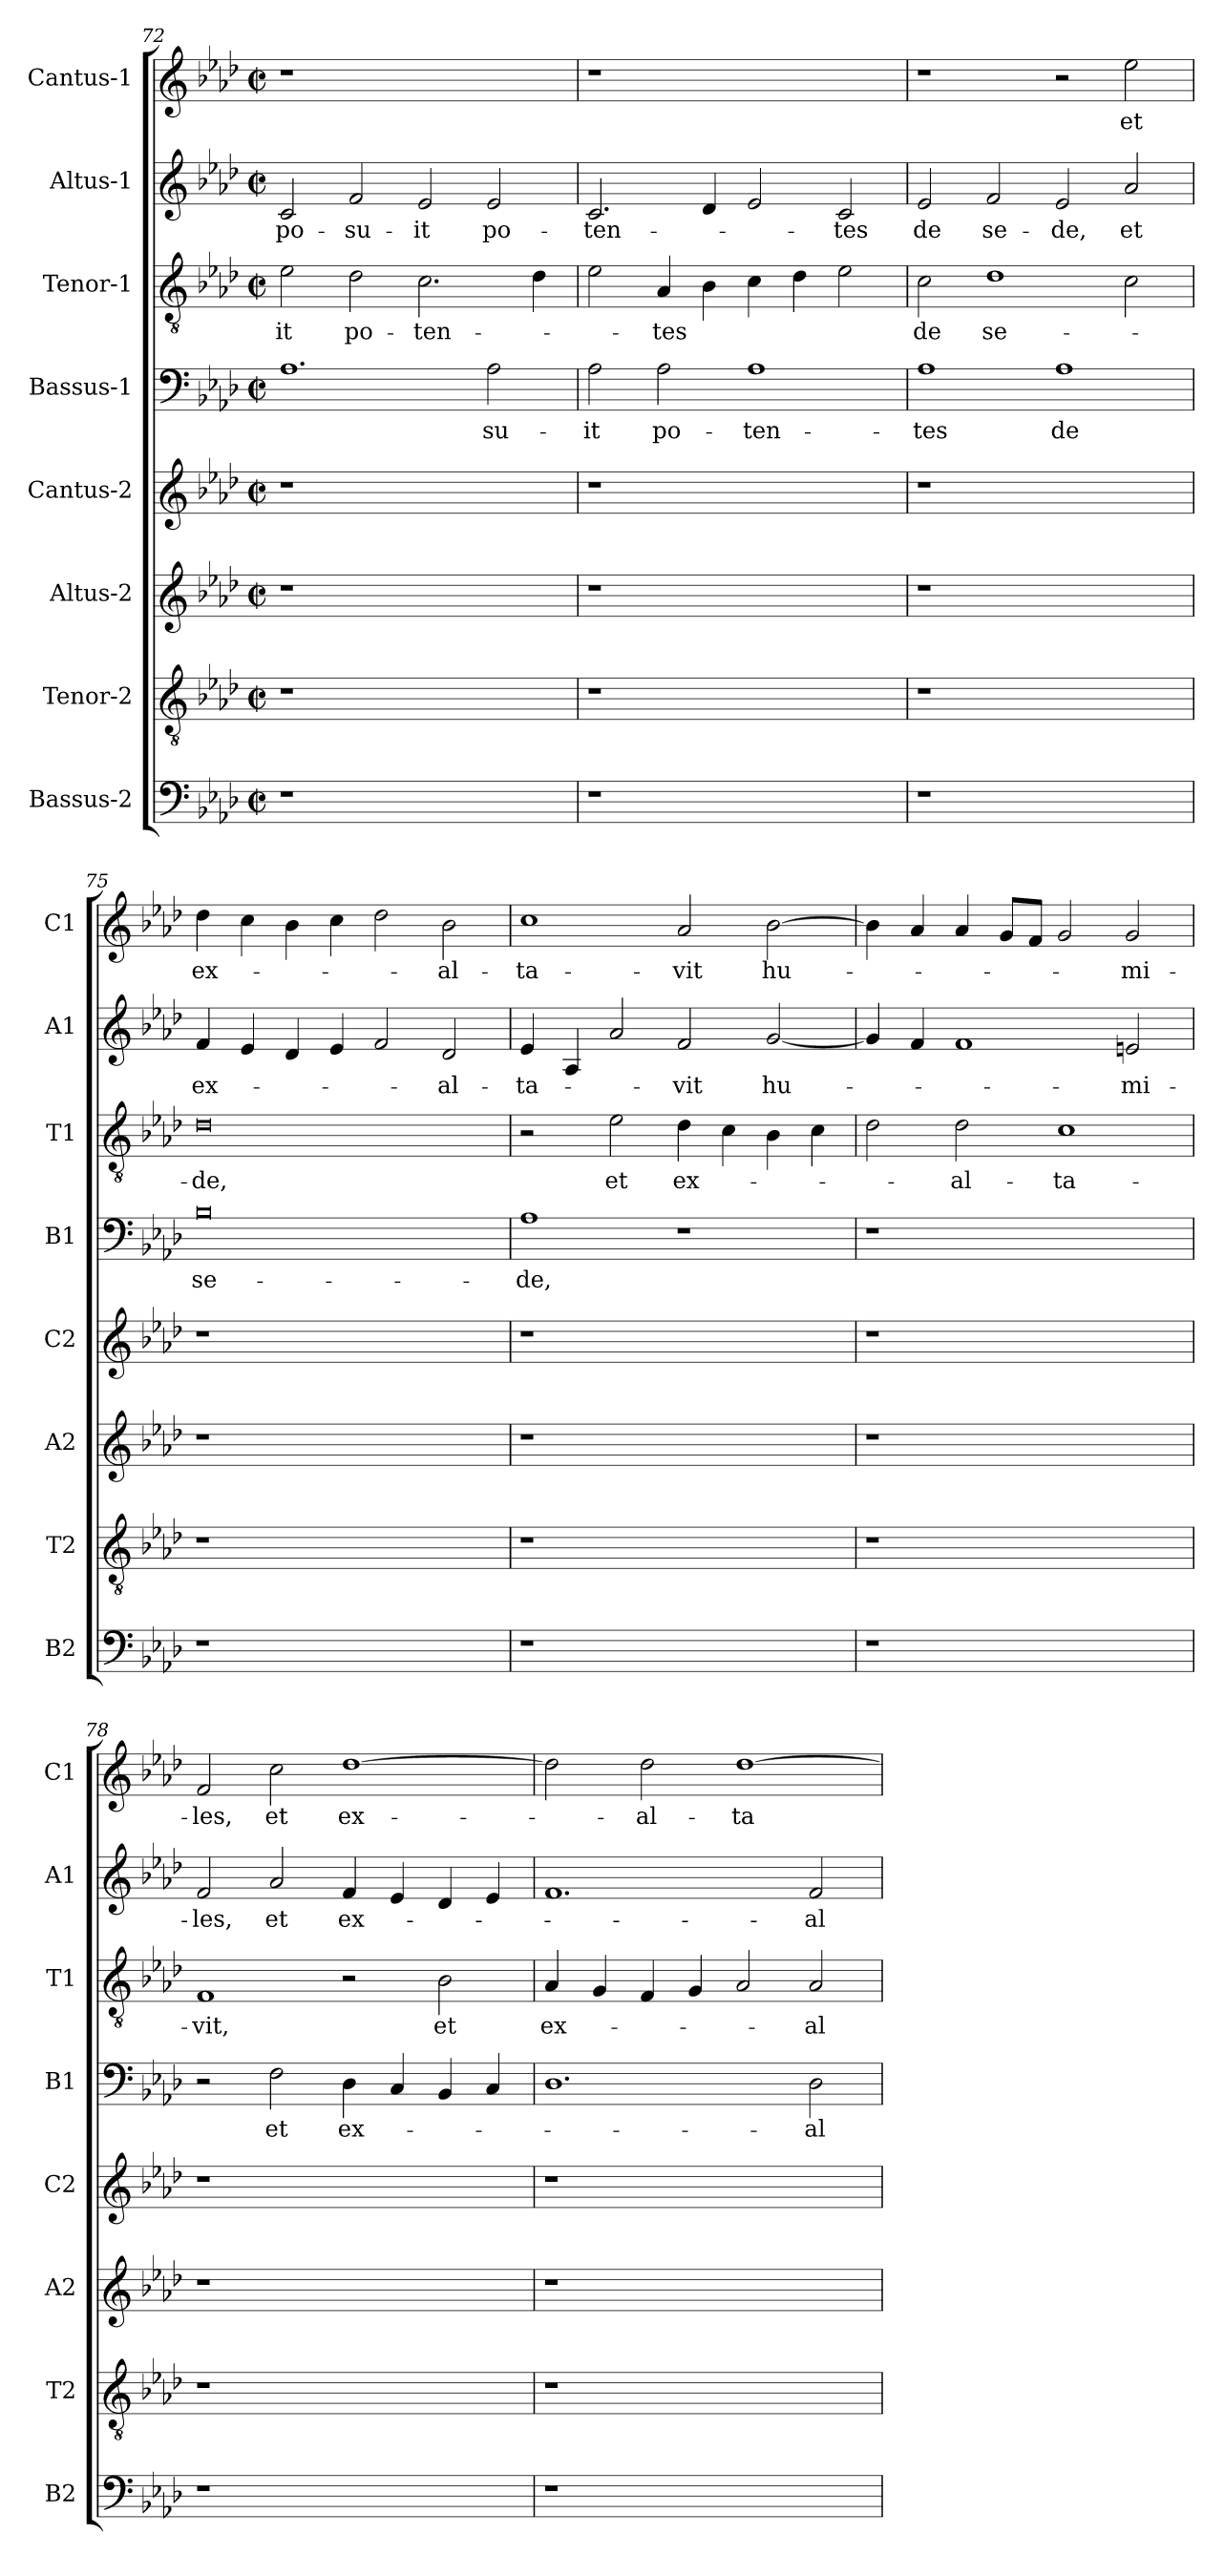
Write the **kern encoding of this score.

**kern	**kern	**kern	**kern	**kern	**text	**kern	**text	**kern	**text	**kern	**text
*part8	*part7	*part6	*part5	*part4	*part4	*part3	*part3	*part2	*part2	*part1	*part1
*staff8	*staff7	*staff6	*staff5	*staff4	*staff4	*staff3	*staff3	*staff2	*staff2	*staff1	*staff1
*I"Bassus-2	*I"Tenor-2	*I"Altus-2	*I"Cantus-2	*I"Bassus-1	*	*I"Tenor-1	*	*I"Altus-1	*	*I"Cantus-1	*
*I'B2	*I'T2	*I'A2	*I'C2	*I'B1	*	*I'T1	*	*I'A1	*	*I'C1	*
*clefF4	*clefGv2	*clefG2	*clefG2	*clefF4	*	*clefGv2	*	*clefG2	*	*clefG2	*
*k[b-e-a-d-]	*k[b-e-a-d-]	*k[b-e-a-d-]	*k[b-e-a-d-]	*k[b-e-a-d-]	*	*k[b-e-a-d-]	*	*k[b-e-a-d-]	*	*k[b-e-a-d-]	*
*A-:	*A-:	*A-:	*A-:	*A-:	*	*A-:	*	*A-:	*	*A-:	*
*M2/2	*M2/2	*M2/2	*M2/2	*M2/2	*	*M2/2	*	*M2/2	*	*M2/2	*
*met(c|)	*met(c|)	*met(c|)	*met(c|)	*met(c|)	*	*met(c|)	*	*met(c|)	*	*met(c|)	*
=72	=72	=72	=72	=72	=72	=72	=72	=72	=72	=72	=72
!	!	!	!	!	!	!	!LO:LY:b	!	!LO:LY:b	!	!
1r	1r	1r	1r	1.A-	.	2e-\	-it	2c/	-po-	1r	.
!	!	!	!	!	!	!	!LO:LY:b	!	!LO:LY:b	!	!
.	.	.	.	.	.	2d-\	po-	2f/	-su-	.	.
!	!	!	!	!	!	!	!LO:LY:b	!	!LO:LY:b	!	!
1ryy	1ryy	1ryy	1ryy	.	.	2.c\	-ten-	2e-/	-it	1ryy	.
!	!	!	!	!	!LO:LY:b	!	!	!	!LO:LY:b	!	!
.	.	.	.	2A-\	-su-	.	.	2e-/	po-	.	.
.	.	.	.	.	.	4d-\	.	.	.	.	.
=73	=73	=73	=73	=73	=73	=73	=73	=73	=73	=73	=73
!	!	!	!	!	!LO:LY:b	!	!	!	!LO:LY:b	!	!
1r	1r	1r	1r	2A-\	-it	2e-\	.	2.c/	-ten-	1r	.
!	!	!	!	!	!LO:LY:b	!	!LO:LY:b	!	!	!	!
.	.	.	.	2A-\	po-	4A-/	-tes	.	.	.	.
.	.	.	.	.	.	4B-\	.	4d-/	.	.	.
!	!	!	!	!	!LO:LY:b	!	!	!	!	!	!
1ryy	1ryy	1ryy	1ryy	1A-	-ten-	4c\	.	2e-/	.	1ryy	.
.	.	.	.	.	.	4d-\	.	.	.	.	.
!	!	!	!	!	!	!	!	!	!LO:LY:b	!	!
.	.	.	.	.	.	2e-\	.	2c/	-tes	.	.
=74	=74	=74	=74	=74	=74	=74	=74	=74	=74	=74	=74
!	!	!	!	!	!LO:LY:b	!	!LO:LY:b	!	!LO:LY:b	!	!
1r	1r	1r	1r	1A-	-tes	2c\	de	2e-/	de	1r	.
!	!	!	!	!	!	!	!LO:LY:b	!	!LO:LY:b	!	!
.	.	.	.	.	.	1d-	se-	2f/	se-	.	.
!	!	!	!	!	!LO:LY:b	!	!	!	!LO:LY:b	!	!
1ryy	1ryy	1ryy	1ryy	1A-	de	.	.	2e-/	-de,	2r	.
!	!	!	!	!	!	!	!	!	!LO:LY:b	!	!LO:LY:b
.	.	.	.	.	.	2c\	.	2a-/	et	2ee-\	et
=75	=75	=75	=75	=75	=75	=75	=75	=75	=75	=75	=75
!	!	!	!	!	!LO:LY:b	!	!LO:LY:b	!	!LO:LY:b	!	!LO:LY:b
1r	1r	1r	1r	0B-	se-	0d-	-de,	4f/	ex-	4dd-\	ex-
.	.	.	.	.	.	.	.	4e-/	.	4cc\	.
.	.	.	.	.	.	.	.	4d-/	.	4b-\	.
.	.	.	.	.	.	.	.	4e-/	.	4cc\	.
1ryy	1ryy	1ryy	1ryy	.	.	.	.	2f/	.	2dd-\	.
!	!	!	!	!	!	!	!	!	!LO:LY:b	!	!LO:LY:b
.	.	.	.	.	.	.	.	2d-/	-al-	2b-\	-al-
=76	=76	=76	=76	=76	=76	=76	=76	=76	=76	=76	=76
!	!	!	!	!	!LO:LY:b	!	!	!	!LO:LY:b	!	!LO:LY:b
1r	1r	1r	1r	1A-	-de,	2r	.	4e-/	-ta-	1cc	-ta-
.	.	.	.	.	.	.	.	4A-/	.	.	.
!	!	!	!	!	!	!	!LO:LY:b	!	!	!	!
.	.	.	.	.	.	2e-\	et	2a-/	.	.	.
!	!	!	!	!	!	!	!LO:LY:b	!	!LO:LY:b	!	!LO:LY:b
1ryy	1ryy	1ryy	1ryy	1r	.	4d-\	ex-	2f/	-vit	2a-/	-vit
.	.	.	.	.	.	4c\	.	.	.	.	.
!	!	!	!	!	!	!	!	!	!LO:LY:b	!	!LO:LY:b
.	.	.	.	.	.	4B-\	.	[2g/	hu-	[2b-\	hu-
.	.	.	.	.	.	4c\	.	.	.	.	.
!!LO:PB:g=z
=77	=77	=77	=77	=77	=77	=77	=77	=77	=77	=77	=77
1r	1r	1r	1r	1r	.	2d-\	.	4g/]	.	4b-\]	.
.	.	.	.	.	.	.	.	4f/	.	4a-/	.
!	!	!	!	!	!	!	!LO:LY:b	!	!	!	!
.	.	.	.	.	.	2d-\	-al-	1f	.	4a-/	.
.	.	.	.	.	.	.	.	.	.	8g/L	.
.	.	.	.	.	.	.	.	.	.	8f/J	.
!	!	!	!	!	!	!	!LO:LY:b	!	!	!	!
1ryy	1ryy	1ryy	1ryy	1ryy	.	1c	-ta-	.	.	2g/	.
!	!	!	!	!	!	!	!	!	!LO:LY:b	!	!LO:LY:b
.	.	.	.	.	.	.	.	2en/	-mi-	2g/	-mi-
=78	=78	=78	=78	=78	=78	=78	=78	=78	=78	=78	=78
!	!	!	!	!	!	!	!LO:LY:b	!	!LO:LY:b	!	!LO:LY:b
1r	1r	1r	1r	2r	.	1F	-vit,	2f/	-les,	2f/	-les,
!	!	!	!	!	!LO:LY:b	!	!	!	!LO:LY:b	!	!LO:LY:b
.	.	.	.	2F\	et	.	.	2a-/	et	2cc\	et
!	!	!	!	!	!LO:LY:b	!	!	!	!LO:LY:b	!	!LO:LY:b
1ryy	1ryy	1ryy	1ryy	4D-\	ex-	2r	.	4f/	ex-	[1dd-	ex-
.	.	.	.	4C/	.	.	.	4e-/	.	.	.
!	!	!	!	!	!	!	!LO:LY:b	!	!	!	!
.	.	.	.	4BB-/	.	2B-\	et	4d-/	.	.	.
.	.	.	.	4C/	.	.	.	4e-/	.	.	.
=79	=79	=79	=79	=79	=79	=79	=79	=79	=79	=79	=79
!	!	!	!	!	!	!	!LO:LY:b	!	!	!	!
1r	1r	1r	1r	1.D-	.	4A-/	ex-	1.f	.	2dd-\]	.
.	.	.	.	.	.	4G/	.	.	.	.	.
!	!	!	!	!	!	!	!	!	!	!	!LO:LY:b
.	.	.	.	.	.	4F/	.	.	.	2dd-\	-al-
.	.	.	.	.	.	4G/	.	.	.	.	.
!	!	!	!	!	!	!	!	!	!	!	!LO:LY:b
1ryy	1ryy	1ryy	1ryy	.	.	2A-/	.	.	.	[1dd-	-ta-
!	!	!	!	!	!LO:LY:b	!	!LO:LY:b	!	!LO:LY:b	!	!
.	.	.	.	2D-\	-al-	2A-/	-al-	2f/	-al-	.	.
=	=	=	=	=	=	=	=	=	=	=	=
*-	*-	*-	*-	*-	*-	*-	*-	*-	*-	*-	*-
